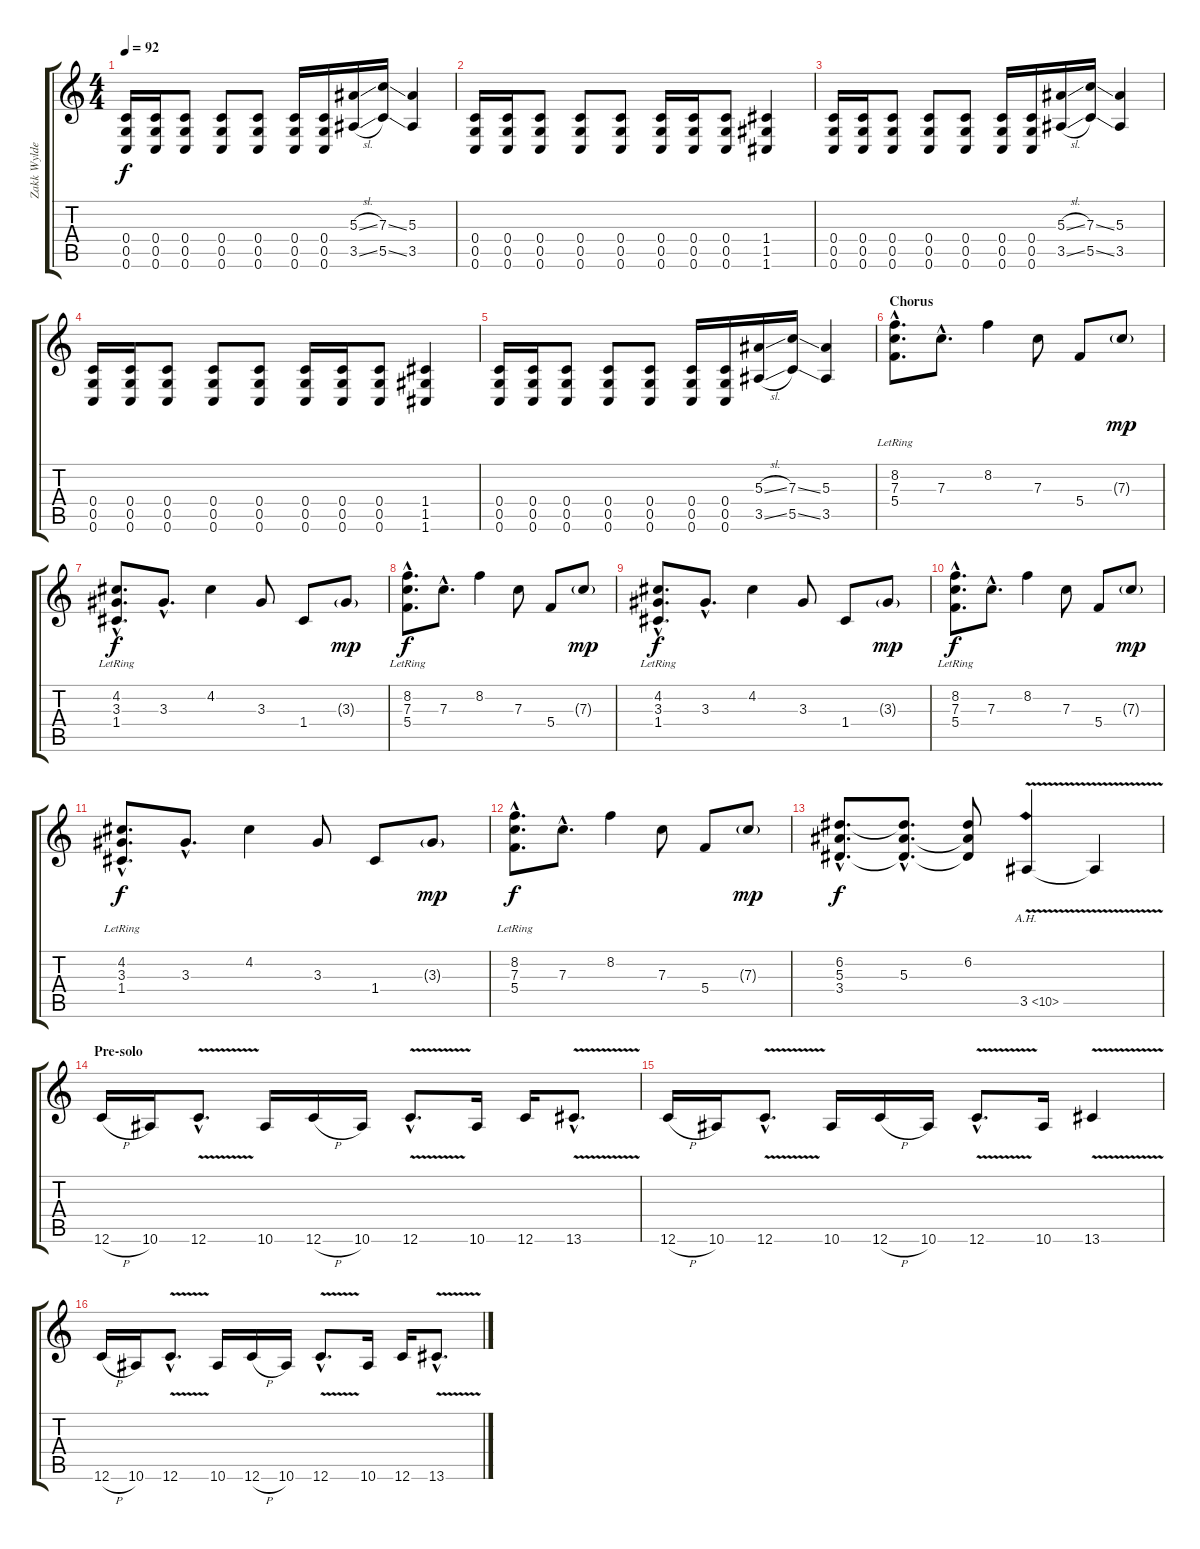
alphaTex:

\track ("Zakk Wylde" "Zakk Wylde") {instrument distortionguitar}
\staff {score tabs}
\tuning (D4 A3 F3 C3 G2 C2) {hide}
\ts (4 4)
\tempo 92
\clef g2
\ks c
(0.4 0.5 0.6).16{dy f} (0.4 0.5 0.6).16 (0.4 0.5 0.6).8 (0.4 0.5 0.6).8 (0.4 0.5 0.6).8 (0.4 0.5 0.6).16 (0.4 0.5 0.6).16 (5.3{sl} 3.5{sl}).16 (7.3{ss} 5.5{ss}).16 (5.3 3.5).4 |
(0.4 0.5 0.6).16 (0.4 0.5 0.6).16 (0.4 0.5 0.6).8 (0.4 0.5 0.6).8 (0.4 0.5 0.6).8 (0.4 0.5 0.6).16 (0.4 0.5 0.6).16 (0.4 0.5 0.6).8 (1.4 1.5 1.6).4 |
(0.4 0.5 0.6).16 (0.4 0.5 0.6).16 (0.4 0.5 0.6).8 (0.4 0.5 0.6).8 (0.4 0.5 0.6).8 (0.4 0.5 0.6).16 (0.4 0.5 0.6).16 (5.3{sl} 3.5{sl}).16 (7.3{ss} 5.5{ss}).16 (5.3 3.5).4 |
(0.4 0.5 0.6).16 (0.4 0.5 0.6).16 (0.4 0.5 0.6).8 (0.4 0.5 0.6).8 (0.4 0.5 0.6).8 (0.4 0.5 0.6).16 (0.4 0.5 0.6).16 (0.4 0.5 0.6).8 (1.4 1.5 1.6).4 |
(0.4 0.5 0.6).16 (0.4 0.5 0.6).16 (0.4 0.5 0.6).8 (0.4 0.5 0.6).8 (0.4 0.5 0.6).8 (0.4 0.5 0.6).16 (0.4 0.5 0.6).16 (5.3{sl} 3.5{sl}).16 (7.3{ss} 5.5{ss}).16 (5.3 3.5).4 |
\section ("" "Chorus")
(8.2{hac lr} 7.3{hac lr} 5.4{hac lr}).8{d} 7.3{hac}.8{d} 8.2.4 7.3.8 5.4.8 7.3{g}.8{dy mp} |
(4.2{hac lr} 3.3{hac lr} 1.4{hac lr}).8{d dy f} 3.3{hac}.8{d} 4.2.4 3.3.8 1.4.8 3.3{g}.8{dy mp} |
(8.2{hac lr} 7.3{hac lr} 5.4{hac lr}).8{d dy f} 7.3{hac}.8{d} 8.2.4 7.3.8 5.4.8 7.3{g}.8{dy mp} |
(4.2{hac lr} 3.3{hac lr} 1.4{hac lr}).8{d dy f} 3.3{hac}.8{d} 4.2.4 3.3.8 1.4.8 3.3{g}.8{dy mp} |
(8.2{hac lr} 7.3{hac lr} 5.4{hac lr}).8{d dy f} 7.3{hac}.8{d} 8.2.4 7.3.8 5.4.8 7.3{g}.8{dy mp} |
(4.2{hac lr} 3.3{hac lr} 1.4{hac lr}).8{d dy f} 3.3{hac}.8{d} 4.2.4 3.3.8 1.4.8 3.3{g}.8{dy mp} |
(8.2{hac lr} 7.3{hac lr} 5.4{hac lr}).8{d dy f} 7.3{hac}.8{d} 8.2.4 7.3.8 5.4.8 7.3{g}.8{dy mp} |
(6.2{hac} 5.3{hac} 3.4{hac}).8{d dy f} (6.2{hac t} 5.3{hac} 3.4{hac t}).8{d} (6.2 5.3{t} 3.4{t}).8 3.5{ah 7 v}.4 3.5{t}.4 |
\section ("" "Pre-solo")
12.6{h}.16 10.6.16 12.6{v hac}.8{d} 10.6.16 12.6{h}.16 10.6.16 12.6{v hac}.8{d} 10.6.16 12.6.16 13.6{v hac}.8{d} |
12.6{h}.16 10.6.16 12.6{v hac}.8{d} 10.6.16 12.6{h}.16 10.6.16 12.6{v hac}.8{d} 10.6.16 13.6{v}.4 |
12.6{h}.16 10.6.16 12.6{v hac}.8{d} 10.6.16 12.6{h}.16 10.6.16 12.6{v hac}.8{d} 10.6.16 12.6.16 13.6{v hac}.8{d}
